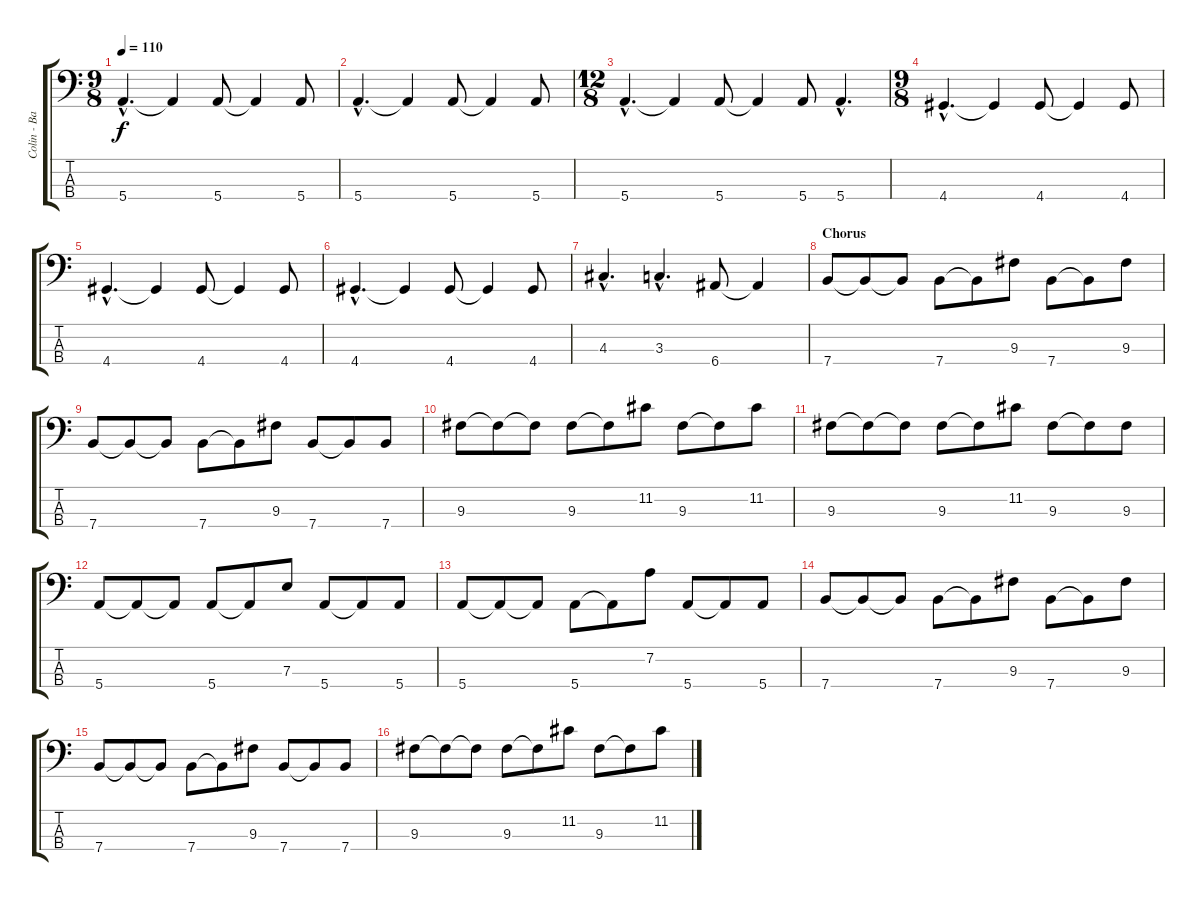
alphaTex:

\track ("Colin - Bass" "Colin - Ba") {instrument electricbassfinger}
\staff {score tabs}
\tuning (G2 D2 A1 E1) {hide}
\ts (9 8)
\tempo 110
\clef f4
\ks c
5.4{hac}.4{d dy f} 5.4{t}.4 5.4.8 5.4{t}.4 5.4.8 |
5.4{hac}.4{d} 5.4{t}.4 5.4.8 5.4{t}.4 5.4.8 |
\ts (12 8)
5.4{hac}.4{d} 5.4{t}.4 5.4.8 5.4{t}.4 5.4.8 5.4{hac}.4{d} |
\ts (9 8)
4.4{hac}.4{d} 4.4{t}.4 4.4.8 4.4{t}.4 4.4.8 |
4.4{hac}.4{d} 4.4{t}.4 4.4.8 4.4{t}.4 4.4.8 |
4.4{hac}.4{d} 4.4{t}.4 4.4.8 4.4{t}.4 4.4.8 |
4.3{hac}.4{d} 3.3{hac}.4{d} 6.4.8 6.4{t}.4 |
\section ("" "Chorus")
7.4.8 7.4{t}.8 7.4{t}.8 7.4.8 7.4{t}.8 9.3.8 7.4.8 7.4{t}.8 9.3.8 |
7.4.8 7.4{t}.8 7.4{t}.8 7.4.8 7.4{t}.8 9.3.8 7.4.8 7.4{t}.8 7.4.8 |
9.3.8 9.3{t}.8 9.3{t}.8 9.3.8 9.3{t}.8 11.2.8 9.3.8 9.3{t}.8 11.2.8 |
9.3.8 9.3{t}.8 9.3{t}.8 9.3.8 9.3{t}.8 11.2.8 9.3.8 9.3{t}.8 9.3.8 |
5.4.8 5.4{t}.8 5.4{t}.8 5.4.8 5.4{t}.8 7.3.8 5.4.8 5.4{t}.8 5.4.8 |
5.4.8 5.4{t}.8 5.4{t}.8 5.4.8 5.4{t}.8 7.2.8 5.4.8 5.4{t}.8 5.4.8 |
7.4.8 7.4{t}.8 7.4{t}.8 7.4.8 7.4{t}.8 9.3.8 7.4.8 7.4{t}.8 9.3.8 |
7.4.8 7.4{t}.8 7.4{t}.8 7.4.8 7.4{t}.8 9.3.8 7.4.8 7.4{t}.8 7.4.8 |
9.3.8 9.3{t}.8 9.3{t}.8 9.3.8 9.3{t}.8 11.2.8 9.3.8 9.3{t}.8 11.2.8
